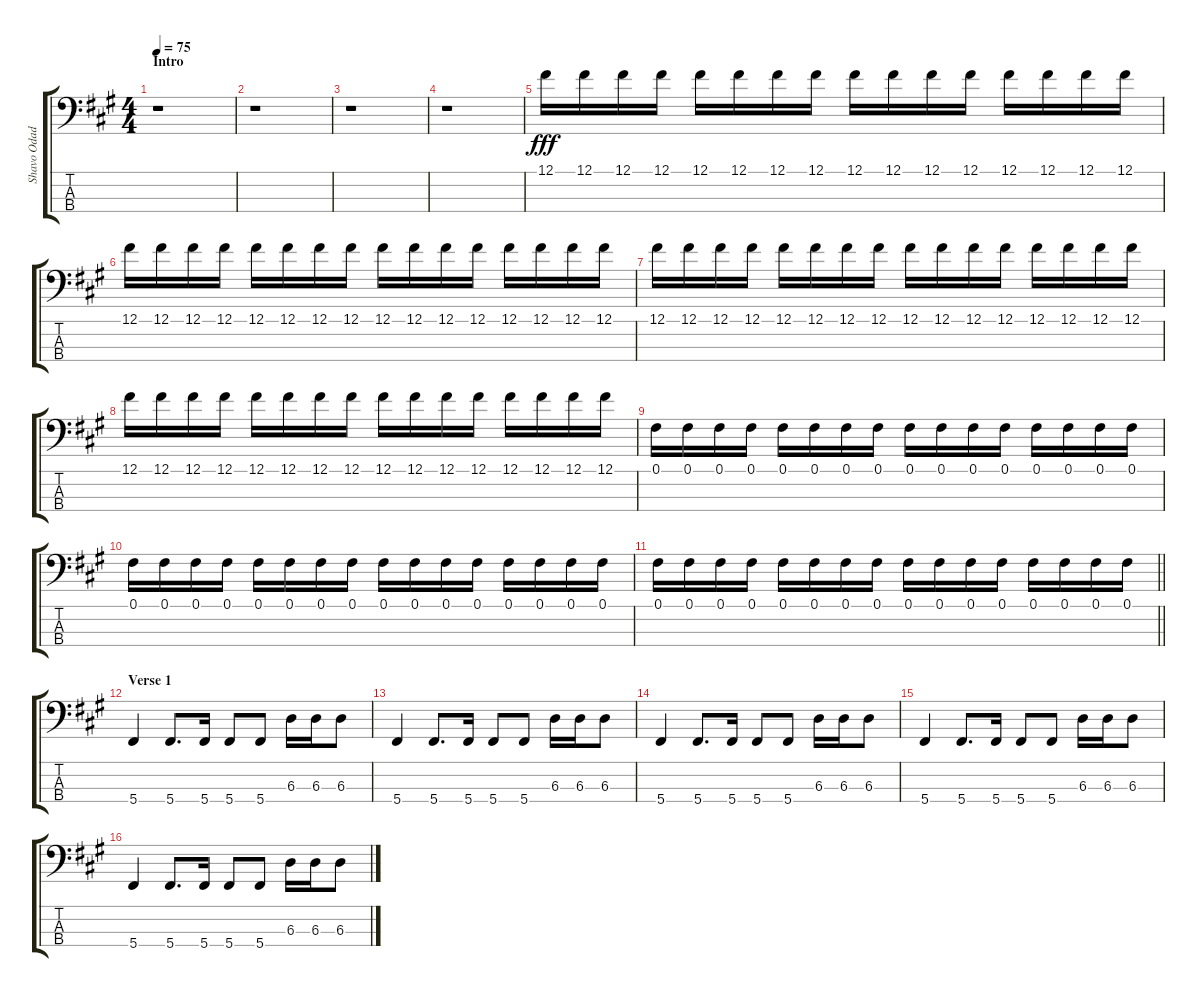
\track ("Shavo Odadjian [Bass]" "Shavo Odad") {instrument electricbassfinger}
\staff {score tabs}
\tuning (Gb2 Db2 Ab1 Db1) {hide}
\ts (4 4)
\section ("" "Intro")
\tempo 75
\clef f4
\ks f#minor
r.1{dy fff instrument electricbassfinger} |
r.1 |
r.1 |
r.1 |
12.1.16 12.1.16 12.1.16 12.1.16 12.1.16 12.1.16 12.1.16 12.1.16 12.1.16 12.1.16 12.1.16 12.1.16 12.1.16 12.1.16 12.1.16 12.1.16 |
12.1.16 12.1.16 12.1.16 12.1.16 12.1.16 12.1.16 12.1.16 12.1.16 12.1.16 12.1.16 12.1.16 12.1.16 12.1.16 12.1.16 12.1.16 12.1.16 |
12.1.16 12.1.16 12.1.16 12.1.16 12.1.16 12.1.16 12.1.16 12.1.16 12.1.16 12.1.16 12.1.16 12.1.16 12.1.16 12.1.16 12.1.16 12.1.16 |
12.1.16 12.1.16 12.1.16 12.1.16 12.1.16 12.1.16 12.1.16 12.1.16 12.1.16 12.1.16 12.1.16 12.1.16 12.1.16 12.1.16 12.1.16 12.1.16 |
0.1.16 0.1.16 0.1.16 0.1.16 0.1.16 0.1.16 0.1.16 0.1.16 0.1.16 0.1.16 0.1.16 0.1.16 0.1.16 0.1.16 0.1.16 0.1.16 |
0.1.16 0.1.16 0.1.16 0.1.16 0.1.16 0.1.16 0.1.16 0.1.16 0.1.16 0.1.16 0.1.16 0.1.16 0.1.16 0.1.16 0.1.16 0.1.16 |
\barLineRight lightlight
0.1.16 0.1.16 0.1.16 0.1.16 0.1.16 0.1.16 0.1.16 0.1.16 0.1.16 0.1.16 0.1.16 0.1.16 0.1.16 0.1.16 0.1.16 0.1.16 |
\section ("" "Verse 1")
5.4.4 5.4.8{d} 5.4.16 5.4.8 5.4.8 6.3.16 6.3.16 6.3.8 |
5.4.4 5.4.8{d} 5.4.16 5.4.8 5.4.8 6.3.16 6.3.16 6.3.8 |
5.4.4 5.4.8{d} 5.4.16 5.4.8 5.4.8 6.3.16 6.3.16 6.3.8 |
5.4.4 5.4.8{d} 5.4.16 5.4.8 5.4.8 6.3.16 6.3.16 6.3.8 |
5.4.4 5.4.8{d} 5.4.16 5.4.8 5.4.8 6.3.16 6.3.16 6.3.8
